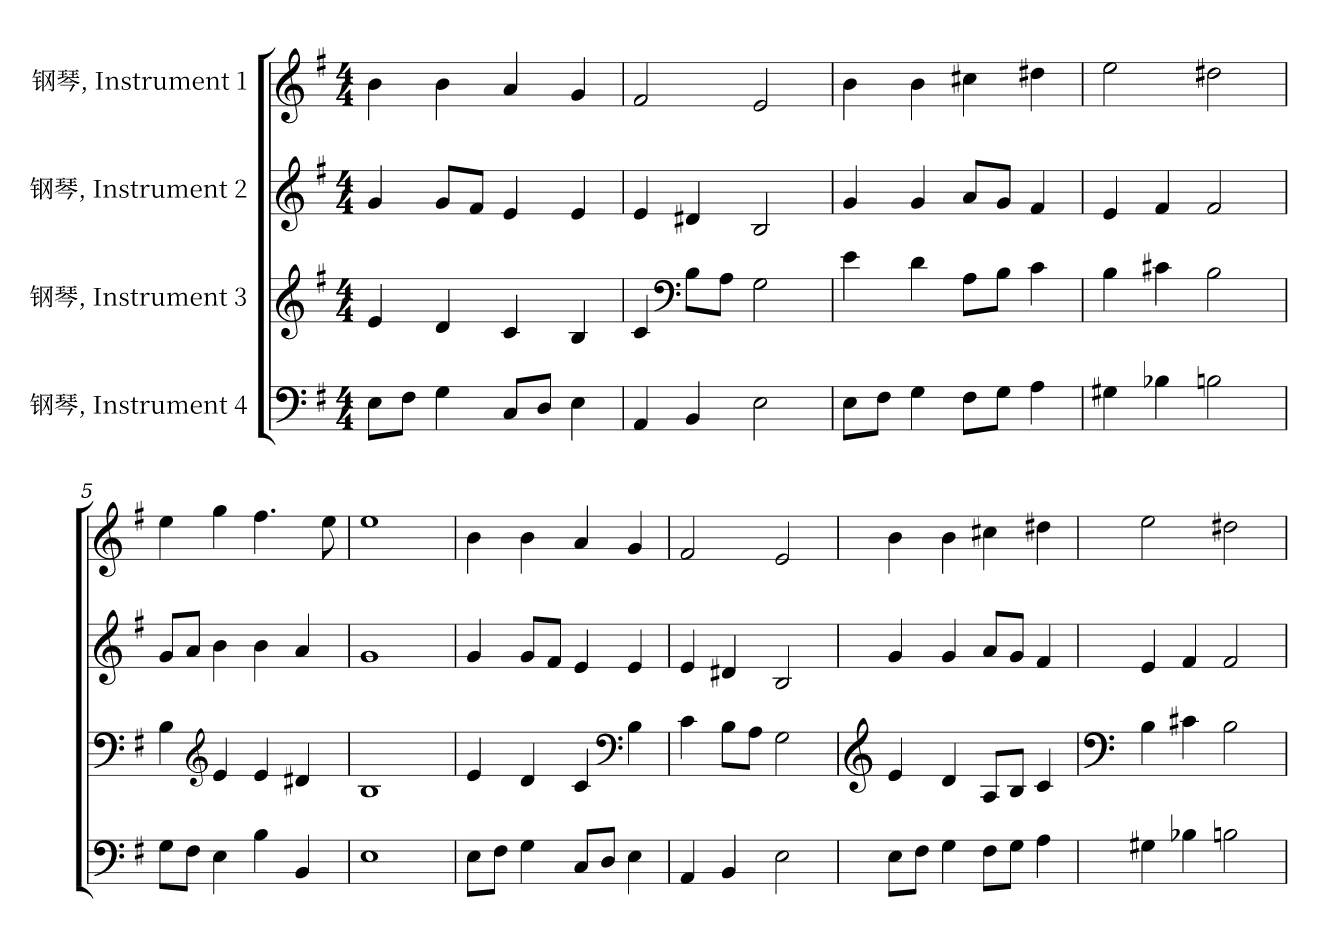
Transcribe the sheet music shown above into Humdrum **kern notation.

**kern	**kern	**kern	**kern
*part4	*part3	*part2	*part1
*staff4	*staff3	*staff2	*staff1
*I"钢琴, Instrument 4	*I"钢琴, Instrument 3	*I"钢琴, Instrument 2	*I"钢琴, Instrument 1
*clefF4	*clefG2	*clefG2	*clefG2
*k[f#]	*k[f#]	*k[f#]	*k[f#]
*M4/4	*M4/4	*M4/4	*M4/4
*MM96	*MM96	*MM96	*MM96
=1	=1	=1	=1
8E\L	4e/	4g/	4b\
8F#\J	.	.	.
4G\	4d/	8g/L	4b\
.	.	8f#/J	.
8C/L	4c/	4e/	4a/
8D/J	.	.	.
4E\	4B/	4e/	4g/
=2	=2	=2	=2
4AA/	4c/	4e/	2f#/
*	*clefF4	*	*
4BB/	8B\L	4d#X/	.
.	8A\J	.	.
2E\	2G\	2B/	2e/
=3	=3	=3	=3
8E\L	4e\	4g/	4b\
8F#\J	.	.	.
4G\	4d\	4g/	4b\
8F#\L	8A\L	8a/L	4cc#X\
8G\J	8B\J	8g/J	.
4A\	4c\	4f#/	4dd#X\
=4	=4	=4	=4
4G#X\	4B\	4e/	2ee\
4B-X\	4c#X\	4f#/	.
2Bn\	2B\	2f#/	2dd#X\
=5	=5	=5	=5
8G\L	4B\	8g/L	4ee\
8F#\J	.	8a/J	.
*	*clefG2	*	*
4E\	4e/	4b\	4gg\
4B\	4e/	4b\	4.ff#\
4BB/	4d#X/	4a/	.
.	.	.	8ee\
!!LO:LB:g=z
=6	=6	=6	=6
1E	1B	1g	1ee
=7	=7	=7	=7
8E\L	4e/	4g/	4b\
8F#\J	.	.	.
4G\	4d/	8g/L	4b\
.	.	8f#/J	.
8C/L	4c/	4e/	4a/
8D/J	.	.	.
*	*clefF4	*	*
4E\	4B\	4e/	4g/
=8	=8	=8	=8
4AA/	4c\	4e/	2f#/
4BB/	8B\L	4d#X/	.
.	8A\J	.	.
2E\	2G\	2B/	2e/
=9	=9	=9	=9
*	*clefG2	*	*
8E\L	4e/	4g/	4b\
8F#\J	.	.	.
4G\	4d/	4g/	4b\
8F#\L	8A/L	8a/L	4cc#X\
8G\J	8B/J	8g/J	.
4A\	4c/	4f#/	4dd#X\
=10	=10	=10	=10
*	*clefF4	*	*
4G#X\	4B\	4e/	2ee\
4B-X\	4c#X\	4f#/	.
2Bn\	2B\	2f#/	2dd#X\
=	=	=	=
*-	*-	*-	*-
